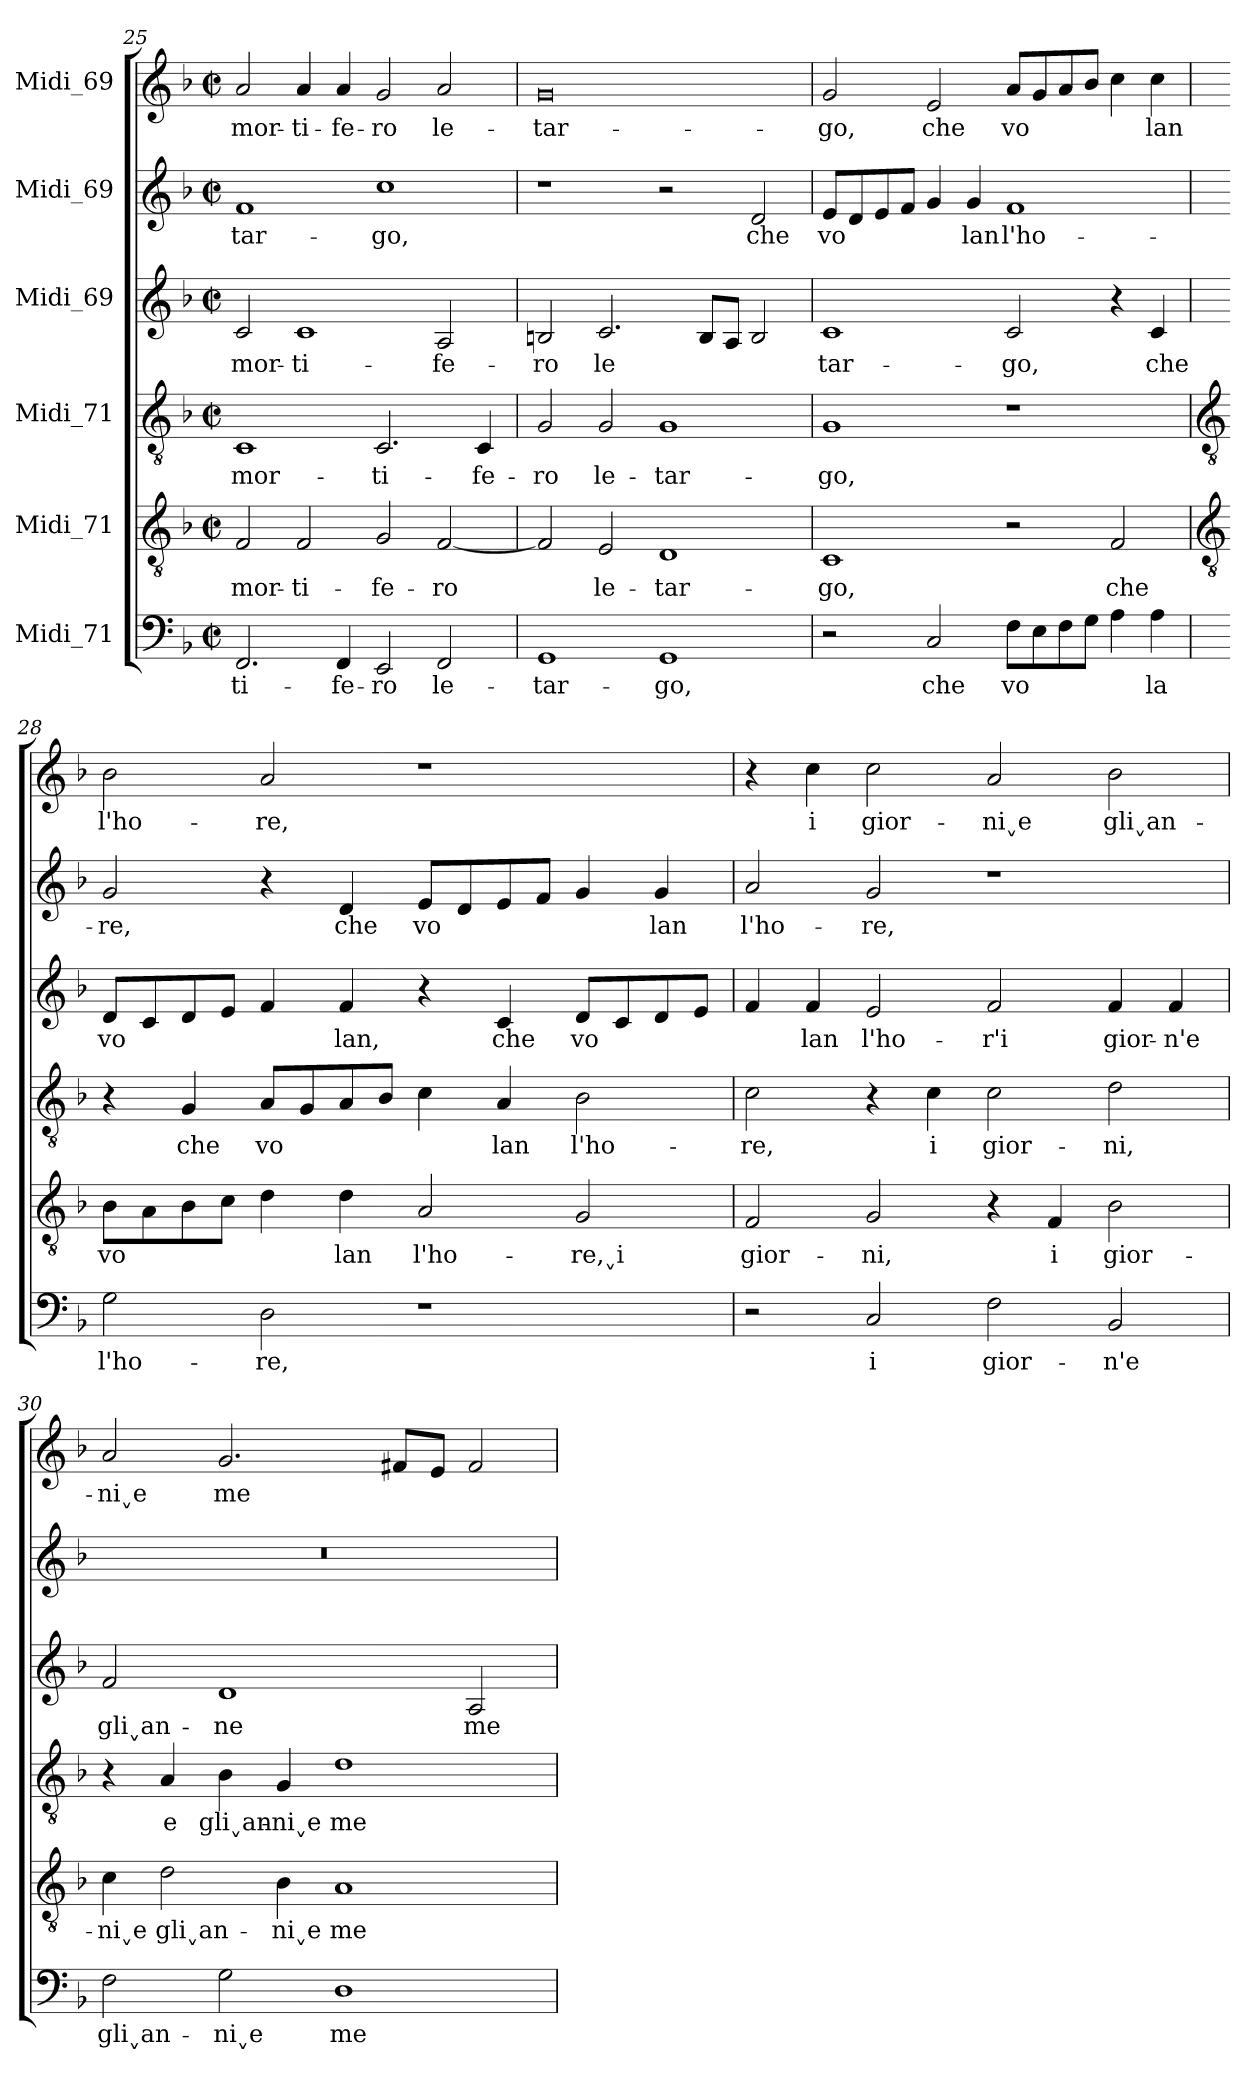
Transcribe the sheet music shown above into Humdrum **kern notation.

**kern	**text	**kern	**text	**kern	**text	**kern	**text	**kern	**text	**kern	**text
*part6	*part6	*part5	*part5	*part4	*part4	*part3	*part3	*part2	*part2	*part1	*part1
*staff6	*staff6	*staff5	*staff5	*staff4	*staff4	*staff3	*staff3	*staff2	*staff2	*staff1	*staff1
*I"Midi_71	*	*I"Midi_71	*	*I"Midi_71	*	*I"Midi_69	*	*I"Midi_69	*	*I"Midi_69	*
!!LO:LB:g=z
*clefF4	*	*clefGv2	*	*clefGv2	*	*clefG2	*	*clefG2	*	*clefG2	*
*k[b-]	*	*k[b-]	*	*k[b-]	*	*k[b-]	*	*k[b-]	*	*k[b-]	*
*F:	*	*F:	*	*F:	*	*F:	*	*F:	*	*F:	*
*M4/2	*	*M4/2	*	*M4/2	*	*M4/2	*	*M4/2	*	*M4/2	*
*met(c|)	*	*met(c|)	*	*met(c|)	*	*met(c|)	*	*met(c|)	*	*met(c|)	*
=25	=25	=25	=25	=25	=25	=25	=25	=25	=25	=25	=25
!	!LO:LY:b	!	!LO:LY:b	!	!LO:LY:b	!	!LO:LY:b	!	!LO:LY:b	!	!LO:LY:b
2.FF	-ti-	2F	mor-	1C	mor-	2c	mor-	1f	-tar-	2a	mor-
!	!	!	!LO:LY:b	!	!	!	!LO:LY:b	!	!	!	!LO:LY:b
.	.	2F	-ti-	.	.	1c	-ti-	.	.	4a	-ti-
!	!LO:LY:b	!	!	!	!	!	!	!	!	!	!LO:LY:b
4FF	-fe-	.	.	.	.	.	.	.	.	4a	-fe-
!	!LO:LY:b	!	!LO:LY:b	!	!LO:LY:b	!	!	!	!LO:LY:b	!	!LO:LY:b
2EE	-ro	2G	-fe-	2.C	-ti-	.	.	1cc	-go,	2g	-ro
!	!LO:LY:b	!	!LO:LY:b	!	!	!	!LO:LY:b	!	!	!	!LO:LY:b
2FF	le-	[2F	-ro	.	.	2A	-fe-	.	.	2a	le-
!	!	!	!	!	!LO:LY:b	!	!	!	!	!	!
.	.	.	.	4C	-fe-	.	.	.	.	.	.
=26	=26	=26	=26	=26	=26	=26	=26	=26	=26	=26	=26
!	!LO:LY:b	!	!	!	!LO:LY:b	!	!LO:LY:b	!	!	!	!LO:LY:b
1GG	-tar-	2F]	.	2G	-ro	2Bn	-ro	1r	.	0g	-tar-
!	!	!	!LO:LY:b	!	!LO:LY:b	!	!LO:LY:b	!	!	!	!
.	.	2E	le-	2G	le-	2.c	le	.	.	.	.
!	!LO:LY:b	!	!LO:LY:b	!	!LO:LY:b	!	!	!	!	!	!
1GG	-go,	1D	-tar-	1G	-tar-	.	.	2r	.	.	.
.	.	.	.	.	.	8BL	.	.	.	.	.
.	.	.	.	.	.	8AJ	.	.	.	.	.
!	!	!	!	!	!	!	!	!	!LO:LY:b	!	!
.	.	.	.	.	.	2B	.	2d	che	.	.
=27	=27	=27	=27	=27	=27	=27	=27	=27	=27	=27	=27
!	!	!	!LO:LY:b	!	!LO:LY:b	!	!LO:LY:b	!	!LO:LY:b	!	!LO:LY:b
2r	.	1C	-go,	1G	-go,	1c	tar-	8eL	vo	2g	-go,
.	.	.	.	.	.	.	.	8d	.	.	.
.	.	.	.	.	.	.	.	8e	.	.	.
.	.	.	.	.	.	.	.	8fJ	.	.	.
!	!LO:LY:b	!	!	!	!	!	!	!	!	!	!LO:LY:b
2C	che	.	.	.	.	.	.	4g	.	2e	che
!	!	!	!	!	!	!	!	!	!LO:LY:b	!	!
.	.	.	.	.	.	.	.	4g	lan	.	.
!	!LO:LY:b	!	!	!	!	!	!LO:LY:b	!	!LO:LY:b	!	!LO:LY:b
8FL	vo	2r	.	1r	.	2c	-go,	1f	l'ho-	8aL	vo
8E	.	.	.	.	.	.	.	.	.	8g	.
8F	.	.	.	.	.	.	.	.	.	8a	.
8GJ	.	.	.	.	.	.	.	.	.	8b-J	.
!	!	!	!LO:LY:b	!	!	!	!	!	!	!	!
4A	.	2F	che	.	.	4r	.	.	.	4cc	.
!	!LO:LY:b	!	!	!	!	!	!LO:LY:b	!	!	!	!LO:LY:b
4A	la	.	.	.	.	4c	che	.	.	4cc	lan
!!LO:LB:g=z
=28	=28	=28	=28	=28	=28	=28	=28	=28	=28	=28	=28
*	*	*clefGv2	*	*clefGv2	*	*	*	*	*	*	*
!	!LO:LY:b	!	!LO:LY:b	!	!	!	!LO:LY:b	!	!LO:LY:b	!	!LO:LY:b
2G	l'ho-	8B-L	vo	4r	.	8dL	vo	2g	-re,	2b-	l'ho-
.	.	8A	.	.	.	8c	.	.	.	.	.
!	!	!	!	!	!LO:LY:b	!	!	!	!	!	!
.	.	8B-	.	4G	che	8d	.	.	.	.	.
.	.	8cJ	.	.	.	8eJ	.	.	.	.	.
!	!LO:LY:b	!	!	!	!LO:LY:b	!	!	!	!	!	!LO:LY:b
2D	-re,	4d	.	8AL	vo	4f	.	4r	.	2a	-re,
.	.	.	.	8G	.	.	.	.	.	.	.
!	!	!	!LO:LY:b	!	!	!	!LO:LY:b	!	!LO:LY:b	!	!
.	.	4d	lan	8A	.	4f	lan,	4d	che	.	.
.	.	.	.	8B-J	.	.	.	.	.	.	.
!	!	!	!LO:LY:b	!	!	!	!	!	!LO:LY:b	!	!
1r	.	2A	l'ho-	4c	.	4r	.	8eL	vo	1r	.
.	.	.	.	.	.	.	.	8d	.	.	.
!	!	!	!	!	!LO:LY:b	!	!LO:LY:b	!	!	!	!
.	.	.	.	4A	lan	4c	che	8e	.	.	.
.	.	.	.	.	.	.	.	8fJ	.	.	.
!	!	!	!LO:LY:b	!	!LO:LY:b	!	!LO:LY:b	!	!	!	!
.	.	2G	-re,ˬi	2B-	l'ho-	8dL	vo	4g	.	.	.
.	.	.	.	.	.	8c	.	.	.	.	.
!	!	!	!	!	!	!	!	!	!LO:LY:b	!	!
.	.	.	.	.	.	8d	.	4g	lan	.	.
.	.	.	.	.	.	8eJ	.	.	.	.	.
=29	=29	=29	=29	=29	=29	=29	=29	=29	=29	=29	=29
!	!	!	!LO:LY:b	!	!LO:LY:b	!	!	!	!LO:LY:b	!	!
2r	.	2F	gior-	2c	-re,	4f	.	2a	l'ho-	4r	.
!	!	!	!	!	!	!	!LO:LY:b	!	!	!	!LO:LY:b
.	.	.	.	.	.	4f	lan	.	.	4cc	i
!	!LO:LY:b	!	!LO:LY:b	!	!	!	!LO:LY:b	!	!LO:LY:b	!	!LO:LY:b
2C	i	2G	-ni,	4r	.	2e	l'ho-	2g	-re,	2cc	gior-
!	!	!	!	!	!LO:LY:b	!	!	!	!	!	!
.	.	.	.	4c	i	.	.	.	.	.	.
!	!LO:LY:b	!	!	!	!LO:LY:b	!	!LO:LY:b	!	!	!	!LO:LY:b
2F	gior-	4r	.	2c	gior-	2f	-r'i	1r	.	2a	-niˬe
!	!	!	!LO:LY:b	!	!	!	!	!	!	!	!
.	.	4F	i	.	.	.	.	.	.	.	.
!	!LO:LY:b	!	!LO:LY:b	!	!LO:LY:b	!	!LO:LY:b	!	!	!	!LO:LY:b
2BB-	-n'e	2B-	gior-	2d	-ni,	4f	gior-	.	.	2b-	gliˬan-
!	!	!	!	!	!	!	!LO:LY:b	!	!	!	!
.	.	.	.	.	.	4f	-n'e	.	.	.	.
=30	=30	=30	=30	=30	=30	=30	=30	=30	=30	=30	=30
!	!LO:LY:b	!	!LO:LY:b	!	!	!	!LO:LY:b	!	!	!	!LO:LY:b
2F	gliˬan-	4c	-niˬe	4r	.	2f	gliˬan-	0r	.	2a	-niˬe
!	!	!	!LO:LY:b	!	!LO:LY:b	!	!	!	!	!	!
.	.	2d	gliˬan-	4A	e	.	.	.	.	.	.
!	!LO:LY:b	!	!	!	!LO:LY:b	!	!LO:LY:b	!	!	!	!LO:LY:b
2G	-niˬe	.	.	4B-	gliˬan-	1d	-ne	.	.	2.g	me
!	!	!	!LO:LY:b	!	!LO:LY:b	!	!	!	!	!	!
.	.	4B-	-niˬe	4G	-niˬe	.	.	.	.	.	.
!	!LO:LY:b	!	!LO:LY:b	!	!LO:LY:b	!	!	!	!	!	!
1D	me-	1A	me-	1d	me-	.	.	.	.	.	.
.	.	.	.	.	.	.	.	.	.	8f#L	.
.	.	.	.	.	.	.	.	.	.	8eJ	.
!	!	!	!	!	!	!	!LO:LY:b	!	!	!	!
.	.	.	.	.	.	2A	me-	.	.	2f#	.
=	=	=	=	=	=	=	=	=	=	=	=
*-	*-	*-	*-	*-	*-	*-	*-	*-	*-	*-	*-
